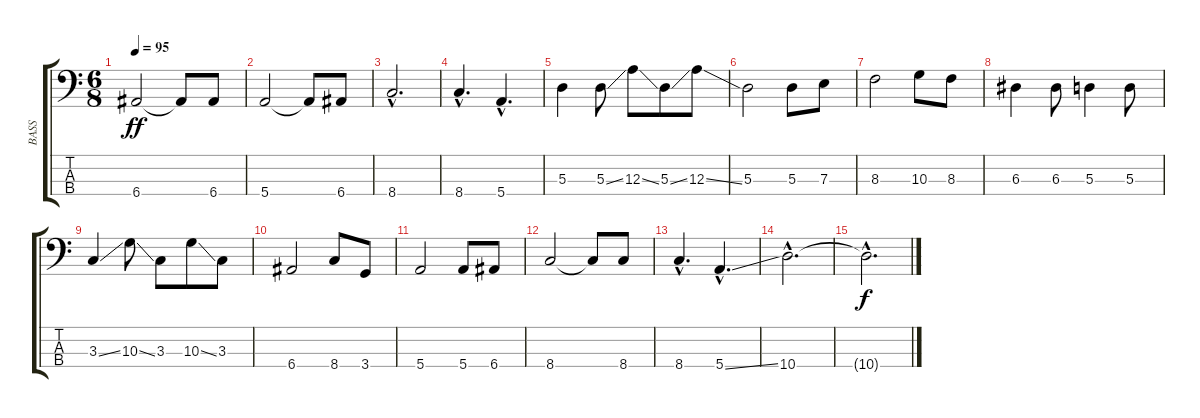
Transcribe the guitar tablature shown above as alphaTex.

\track ("BASS" "BASS") {instrument electricbassfinger}
\staff {score tabs}
\tuning (G2 D2 A1 E1) {hide}
\ts (6 8)
\tempo 95
\clef f4
\ks c
6.4.2{dy ff} 6.4{t}.8 6.4.8 |
5.4.2 5.4{t}.8 6.4.8 |
8.4{hac}.2{d} |
8.4{hac}.4{d} 5.4{hac}.4{d} |
5.3.4 5.3{ss}.8 12.3{ss}.8 5.3{ss}.8 12.3{ss}.8 |
5.3.2 5.3.8 7.3.8 |
8.3.2 10.3.8 8.3.8 |
6.3.4 6.3.8 5.3.4 5.3.8 |
3.3{ss}.4 10.3{ss}.8 3.3.8 10.3{ss}.8 3.3.8 |
6.4.2 8.4.8 3.4.8 |
5.4.2 5.4.8 6.4.8 |
8.4.2 8.4{t}.8 8.4.8 |
8.4{hac}.4{d} 5.4{ss hac}.4{d} |
10.4{hac}.2{d} |
10.4{hac t}.2{d dy f}
